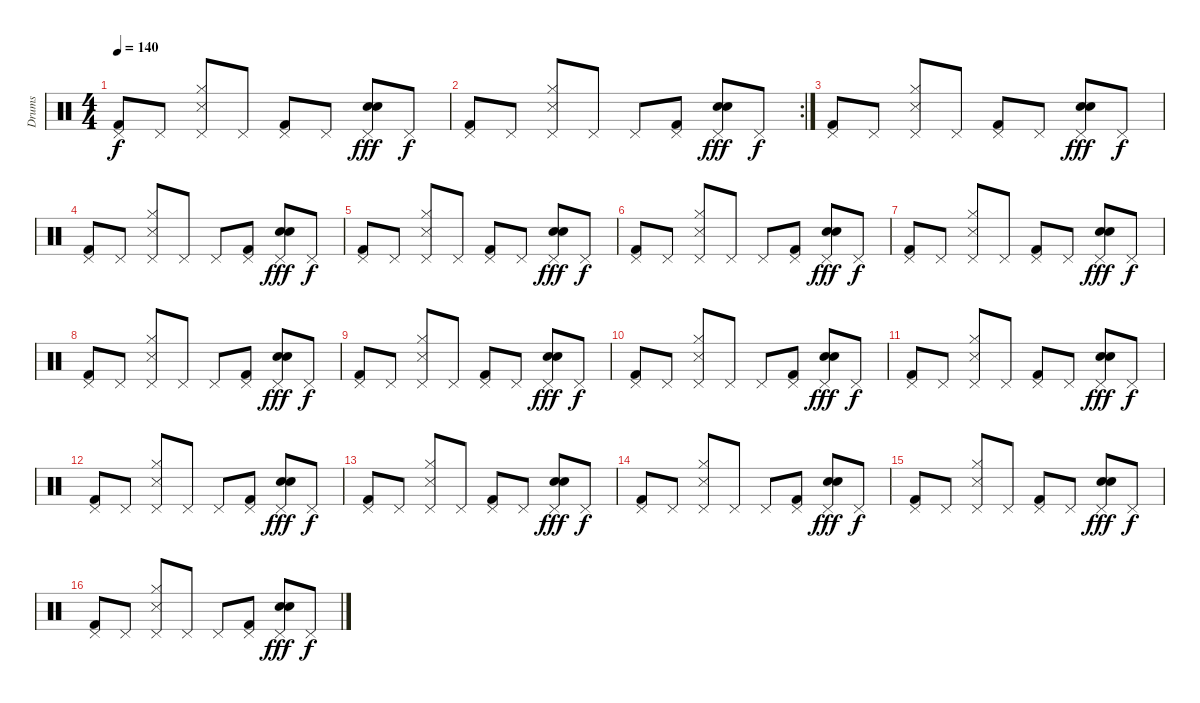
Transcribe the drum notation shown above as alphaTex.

\track ("Drums" "Drums") {instrument percussion}
\staff {score}
\articulation defaults
\ts (4 4)
\tempo 140
\clef neutral
\ks c
("Pedal Hi-Hat (hit)" "Kick (hit) 2").8{dy f} "Pedal Hi-Hat (hit)".8 ("Pedal Hi-Hat (hit)" "Hi-Hat (closed)" "Snare (side stick) 3").8 "Pedal Hi-Hat (hit)".8 ("Pedal Hi-Hat (hit)" "Kick (hit) 2").8 "Pedal Hi-Hat (hit)".8 ("Pedal Hi-Hat (hit)" "Hand Clap (hit)" "Hand Clap (hit)").8{dy fff} "Pedal Hi-Hat (hit)".8{dy f} |
\rc 2
("Pedal Hi-Hat (hit)" "Kick (hit) 2").8 "Pedal Hi-Hat (hit)".8 ("Pedal Hi-Hat (hit)" "Hi-Hat (closed)" "Snare (side stick) 3").8 "Pedal Hi-Hat (hit)".8 "Pedal Hi-Hat (hit)".8 ("Pedal Hi-Hat (hit)" "Kick (hit) 2").8 ("Pedal Hi-Hat (hit)" "Hand Clap (hit)" "Hand Clap (hit)").8{dy fff} "Pedal Hi-Hat (hit)".8{dy f} |
("Pedal Hi-Hat (hit)" "Kick (hit) 2").8 "Pedal Hi-Hat (hit)".8 ("Pedal Hi-Hat (hit)" "Hi-Hat (closed)" "Snare (side stick) 3").8 "Pedal Hi-Hat (hit)".8 ("Pedal Hi-Hat (hit)" "Kick (hit) 2").8 "Pedal Hi-Hat (hit)".8 ("Pedal Hi-Hat (hit)" "Hand Clap (hit)" "Hand Clap (hit)").8{dy fff} "Pedal Hi-Hat (hit)".8{dy f} |
("Pedal Hi-Hat (hit)" "Kick (hit) 2").8 "Pedal Hi-Hat (hit)".8 ("Pedal Hi-Hat (hit)" "Hi-Hat (closed)" "Snare (side stick) 3").8 "Pedal Hi-Hat (hit)".8 "Pedal Hi-Hat (hit)".8 ("Pedal Hi-Hat (hit)" "Kick (hit) 2").8 ("Pedal Hi-Hat (hit)" "Hand Clap (hit)" "Hand Clap (hit)").8{dy fff} "Pedal Hi-Hat (hit)".8{dy f} |
("Pedal Hi-Hat (hit)" "Kick (hit) 2").8 "Pedal Hi-Hat (hit)".8 ("Pedal Hi-Hat (hit)" "Hi-Hat (closed)" "Snare (side stick) 3").8 "Pedal Hi-Hat (hit)".8 ("Pedal Hi-Hat (hit)" "Kick (hit) 2").8 "Pedal Hi-Hat (hit)".8 ("Pedal Hi-Hat (hit)" "Hand Clap (hit)" "Hand Clap (hit)").8{dy fff} "Pedal Hi-Hat (hit)".8{dy f} |
("Pedal Hi-Hat (hit)" "Kick (hit) 2").8 "Pedal Hi-Hat (hit)".8 ("Pedal Hi-Hat (hit)" "Hi-Hat (closed)" "Snare (side stick) 3").8 "Pedal Hi-Hat (hit)".8 "Pedal Hi-Hat (hit)".8 ("Pedal Hi-Hat (hit)" "Kick (hit) 2").8 ("Pedal Hi-Hat (hit)" "Hand Clap (hit)" "Hand Clap (hit)").8{dy fff} "Pedal Hi-Hat (hit)".8{dy f} |
("Pedal Hi-Hat (hit)" "Kick (hit) 2").8 "Pedal Hi-Hat (hit)".8 ("Pedal Hi-Hat (hit)" "Hi-Hat (closed)" "Snare (side stick) 3").8 "Pedal Hi-Hat (hit)".8 ("Pedal Hi-Hat (hit)" "Kick (hit) 2").8 "Pedal Hi-Hat (hit)".8 ("Pedal Hi-Hat (hit)" "Hand Clap (hit)" "Hand Clap (hit)").8{dy fff} "Pedal Hi-Hat (hit)".8{dy f} |
("Pedal Hi-Hat (hit)" "Kick (hit) 2").8 "Pedal Hi-Hat (hit)".8 ("Pedal Hi-Hat (hit)" "Hi-Hat (closed)" "Snare (side stick) 3").8 "Pedal Hi-Hat (hit)".8 "Pedal Hi-Hat (hit)".8 ("Pedal Hi-Hat (hit)" "Kick (hit) 2").8 ("Pedal Hi-Hat (hit)" "Hand Clap (hit)" "Hand Clap (hit)").8{dy fff} "Pedal Hi-Hat (hit)".8{dy f} |
("Pedal Hi-Hat (hit)" "Kick (hit) 2").8 "Pedal Hi-Hat (hit)".8 ("Pedal Hi-Hat (hit)" "Hi-Hat (closed)" "Snare (side stick) 3").8 "Pedal Hi-Hat (hit)".8 ("Pedal Hi-Hat (hit)" "Kick (hit) 2").8 "Pedal Hi-Hat (hit)".8 ("Pedal Hi-Hat (hit)" "Hand Clap (hit)" "Hand Clap (hit)").8{dy fff} "Pedal Hi-Hat (hit)".8{dy f} |
("Pedal Hi-Hat (hit)" "Kick (hit) 2").8 "Pedal Hi-Hat (hit)".8 ("Pedal Hi-Hat (hit)" "Hi-Hat (closed)" "Snare (side stick) 3").8 "Pedal Hi-Hat (hit)".8 "Pedal Hi-Hat (hit)".8 ("Pedal Hi-Hat (hit)" "Kick (hit) 2").8 ("Pedal Hi-Hat (hit)" "Hand Clap (hit)" "Hand Clap (hit)").8{dy fff} "Pedal Hi-Hat (hit)".8{dy f} |
("Pedal Hi-Hat (hit)" "Kick (hit) 2").8 "Pedal Hi-Hat (hit)".8 ("Pedal Hi-Hat (hit)" "Hi-Hat (closed)" "Snare (side stick) 3").8 "Pedal Hi-Hat (hit)".8 ("Pedal Hi-Hat (hit)" "Kick (hit) 2").8 "Pedal Hi-Hat (hit)".8 ("Pedal Hi-Hat (hit)" "Hand Clap (hit)" "Hand Clap (hit)").8{dy fff} "Pedal Hi-Hat (hit)".8{dy f} |
("Pedal Hi-Hat (hit)" "Kick (hit) 2").8 "Pedal Hi-Hat (hit)".8 ("Pedal Hi-Hat (hit)" "Hi-Hat (closed)" "Snare (side stick) 3").8 "Pedal Hi-Hat (hit)".8 "Pedal Hi-Hat (hit)".8 ("Pedal Hi-Hat (hit)" "Kick (hit) 2").8 ("Pedal Hi-Hat (hit)" "Hand Clap (hit)" "Hand Clap (hit)").8{dy fff} "Pedal Hi-Hat (hit)".8{dy f} |
("Pedal Hi-Hat (hit)" "Kick (hit) 2").8 "Pedal Hi-Hat (hit)".8 ("Pedal Hi-Hat (hit)" "Hi-Hat (closed)" "Snare (side stick) 3").8 "Pedal Hi-Hat (hit)".8 ("Pedal Hi-Hat (hit)" "Kick (hit) 2").8 "Pedal Hi-Hat (hit)".8 ("Pedal Hi-Hat (hit)" "Hand Clap (hit)" "Hand Clap (hit)").8{dy fff} "Pedal Hi-Hat (hit)".8{dy f} |
("Pedal Hi-Hat (hit)" "Kick (hit) 2").8 "Pedal Hi-Hat (hit)".8 ("Pedal Hi-Hat (hit)" "Hi-Hat (closed)" "Snare (side stick) 3").8 "Pedal Hi-Hat (hit)".8 "Pedal Hi-Hat (hit)".8 ("Pedal Hi-Hat (hit)" "Kick (hit) 2").8 ("Pedal Hi-Hat (hit)" "Hand Clap (hit)" "Hand Clap (hit)").8{dy fff} "Pedal Hi-Hat (hit)".8{dy f} |
("Pedal Hi-Hat (hit)" "Kick (hit) 2").8 "Pedal Hi-Hat (hit)".8 ("Pedal Hi-Hat (hit)" "Hi-Hat (closed)" "Snare (side stick) 3").8 "Pedal Hi-Hat (hit)".8 ("Pedal Hi-Hat (hit)" "Kick (hit) 2").8 "Pedal Hi-Hat (hit)".8 ("Pedal Hi-Hat (hit)" "Hand Clap (hit)" "Hand Clap (hit)").8{dy fff} "Pedal Hi-Hat (hit)".8{dy f} |
("Pedal Hi-Hat (hit)" "Kick (hit) 2").8 "Pedal Hi-Hat (hit)".8 ("Pedal Hi-Hat (hit)" "Hi-Hat (closed)" "Snare (side stick) 3").8 "Pedal Hi-Hat (hit)".8 "Pedal Hi-Hat (hit)".8 ("Pedal Hi-Hat (hit)" "Kick (hit) 2").8 ("Pedal Hi-Hat (hit)" "Hand Clap (hit)" "Hand Clap (hit)").8{dy fff} "Pedal Hi-Hat (hit)".8{dy f}
